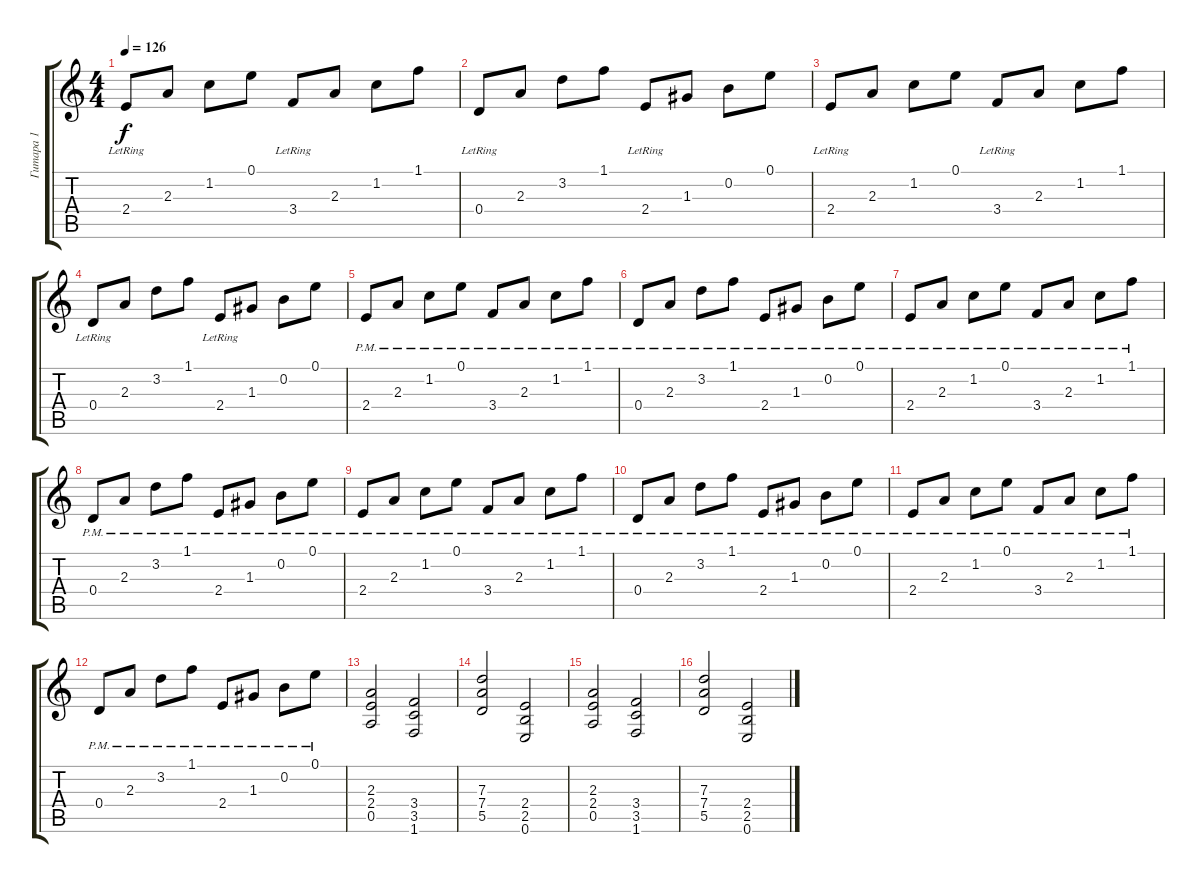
\track ("Гитара 1" "Гитара 1") {instrument electricguitarclean}
\staff {score tabs}
\tuning (E4 B3 G3 D3 A2 E2) {hide}
\ts (4 4)
\tempo 126
\clef g2
\ks c
2.4{lr}.8{dy f} 2.3.8 1.2.8 0.1.8 3.4{lr}.8 2.3.8 1.2.8 1.1.8 |
0.4{lr}.8 2.3.8 3.2.8 1.1.8 2.4{lr}.8 1.3.8 0.2.8 0.1.8 |
2.4{lr}.8 2.3.8 1.2.8 0.1.8 3.4{lr}.8 2.3.8 1.2.8 1.1.8 |
0.4{lr}.8 2.3.8 3.2.8 1.1.8 2.4{lr}.8 1.3.8 0.2.8 0.1.8 |
2.4{pm}.8{instrument overdrivenguitar} 2.3{pm}.8 1.2{pm}.8 0.1{pm}.8 3.4{pm}.8 2.3{pm}.8 1.2{pm}.8 1.1{pm}.8 |
0.4{pm}.8 2.3{pm}.8 3.2{pm}.8 1.1{pm}.8 2.4{pm}.8 1.3{pm}.8 0.2{pm}.8 0.1{pm}.8 |
2.4{pm}.8 2.3{pm}.8 1.2{pm}.8 0.1{pm}.8 3.4{pm}.8 2.3{pm}.8 1.2{pm}.8 1.1{pm}.8 |
0.4{pm}.8 2.3{pm}.8 3.2{pm}.8 1.1{pm}.8 2.4{pm}.8 1.3{pm}.8 0.2{pm}.8 0.1{pm}.8 |
2.4{pm}.8 2.3{pm}.8 1.2{pm}.8 0.1{pm}.8 3.4{pm}.8 2.3{pm}.8 1.2{pm}.8 1.1{pm}.8 |
0.4{pm}.8 2.3{pm}.8 3.2{pm}.8 1.1{pm}.8 2.4{pm}.8 1.3{pm}.8 0.2{pm}.8 0.1{pm}.8 |
2.4{pm}.8 2.3{pm}.8 1.2{pm}.8 0.1{pm}.8 3.4{pm}.8 2.3{pm}.8 1.2{pm}.8 1.1{pm}.8 |
0.4{pm}.8 2.3{pm}.8 3.2{pm}.8 1.1{pm}.8 2.4{pm}.8 1.3{pm}.8 0.2{pm}.8 0.1{pm}.8 |
(2.3 2.4 0.5).2 (3.4 3.5 1.6).2 |
(7.3 7.4 5.5).2 (2.4 2.5 0.6).2 |
(2.3 2.4 0.5).2 (3.4 3.5 1.6).2 |
(7.3 7.4 5.5).2 (2.4 2.5 0.6).2
